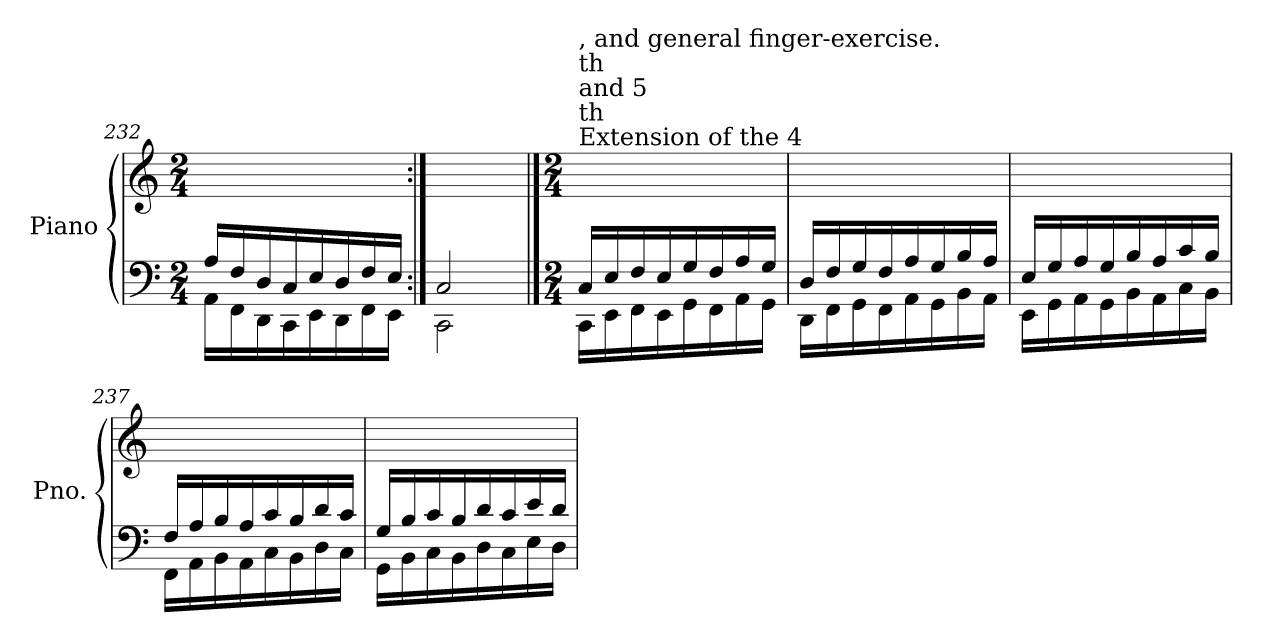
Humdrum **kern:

**kern	**kern
*part1	*part1
*staff2	*staff1
*I"Piano	*
*I'Pno.	*
*clefF4	*clefG2
*k[]	*k[]
*M2/4	*M2/4
=232	=232
*^	*
16A/LL	16AA\LL	2ryy
16F/	16FF\	.
16D/	16DD\	.
16C/	16CC\	.
16E/	16EE\	.
16D/	16DD\	.
16F/	16FF\	.
16E/JJ	16EE\JJ	.
=233:|!	=233:|!	=233:|!
2C/	2CC\	2ryy
!!LO:PB:g=z
==234	==234	==234
*M2/4	*	*M2/4
!	!	!LO:TX:a:t=Extension of the 4
!	!	!LO:TX:a:t=th
!	!	!LO:TX:a:t=and 5
!	!	!LO:TX:a:t=th
!	!	!LO:TX:a:t=, and general finger-exercise.
16C/LL	16CC\LL	2ryy
16E/	16EE\	.
16F/	16FF\	.
16E/	16EE\	.
16G/	16GG\	.
16F/	16FF\	.
16A/	16AA\	.
16G/JJ	16GG\JJ	.
=235	=235	=235
16D/LL	16DD\LL	2ryy
16F/	16FF\	.
16G/	16GG\	.
16F/	16FF\	.
16A/	16AA\	.
16G/	16GG\	.
16B/	16BB\	.
16A/JJ	16AA\JJ	.
=236	=236	=236
16E/LL	16EE\LL	2ryy
16G/	16GG\	.
16A/	16AA\	.
16G/	16GG\	.
16B/	16BB\	.
16A/	16AA\	.
16c/	16C\	.
16B/JJ	16BB\JJ	.
=237	=237	=237
16F/LL	16FF\LL	2ryy
16A/	16AA\	.
16B/	16BB\	.
16A/	16AA\	.
16c/	16C\	.
16B/	16BB\	.
16d/	16D\	.
16c/JJ	16C\JJ	.
=238	=238	=238
16G/LL	16GG\LL	2ryy
16B/	16BB\	.
16c/	16C\	.
16B/	16BB\	.
16d/	16D\	.
16c/	16C\	.
16e/	16E\	.
16d/JJ	16D\JJ	.
*v	*v	*
=	=
*-	*-
